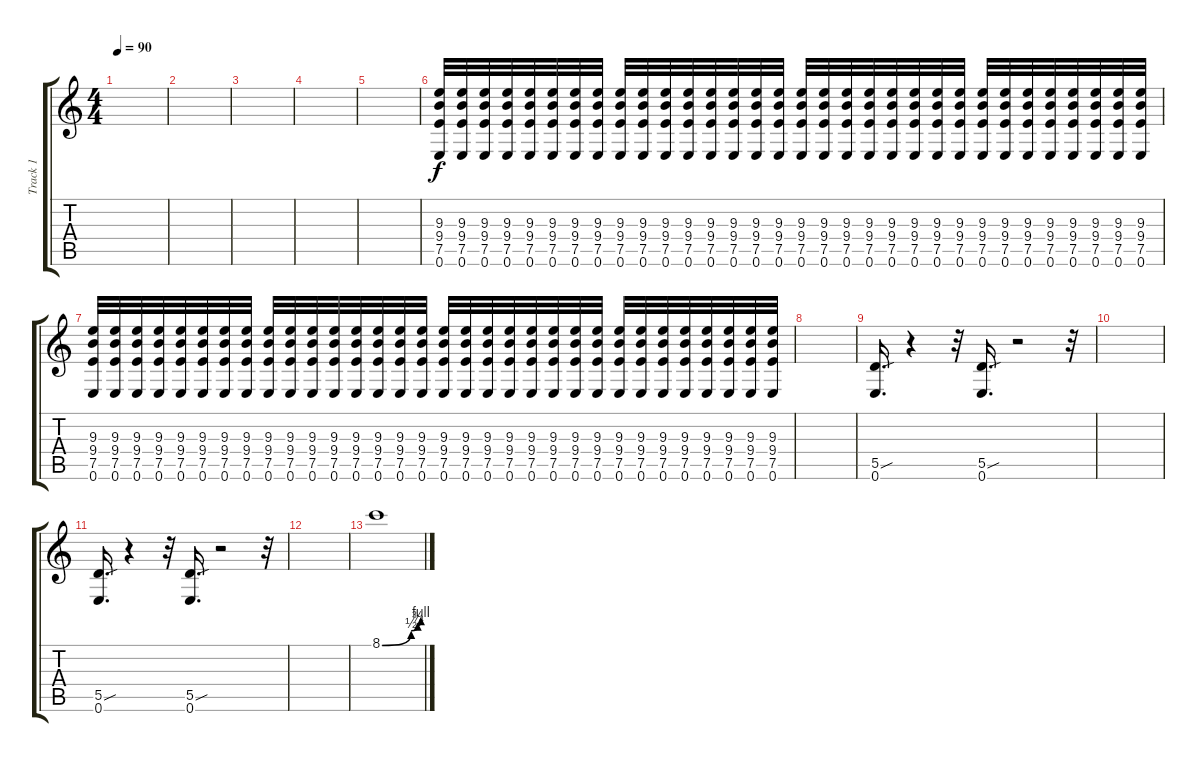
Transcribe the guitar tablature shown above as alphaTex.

\track ("Track 1" "Track 1") {instrument overdrivenguitar}
\staff {score tabs}
\tuning (E4 B3 G3 D3 A2 E2) {hide}
\ts (4 4)
\tempo 90
\clef g2
\ks c
|
|
|
|
|
(9.3 9.4 7.5 0.6).32 (9.3 9.4 7.5 0.6).32 (9.3 9.4 7.5 0.6).32 (9.3 9.4 7.5 0.6).32 (9.3 9.4 7.5 0.6).32 (9.3 9.4 7.5 0.6).32 (9.3 9.4 7.5 0.6).32 (9.3 9.4 7.5 0.6).32 (9.3 9.4 7.5 0.6).32 (9.3 9.4 7.5 0.6).32 (9.3 9.4 7.5 0.6).32 (9.3 9.4 7.5 0.6).32 (9.3 9.4 7.5 0.6).32 (9.3 9.4 7.5 0.6).32 (9.3 9.4 7.5 0.6).32 (9.3 9.4 7.5 0.6).32 (9.3 9.4 7.5 0.6).32 (9.3 9.4 7.5 0.6).32 (9.3 9.4 7.5 0.6).32 (9.3 9.4 7.5 0.6).32 (9.3 9.4 7.5 0.6).32 (9.3 9.4 7.5 0.6).32 (9.3 9.4 7.5 0.6).32 (9.3 9.4 7.5 0.6).32 (9.3 9.4 7.5 0.6).32 (9.3 9.4 7.5 0.6).32 (9.3 9.4 7.5 0.6).32 (9.3 9.4 7.5 0.6).32 (9.3 9.4 7.5 0.6).32 (9.3 9.4 7.5 0.6).32 (9.3 9.4 7.5 0.6).32 (9.3 9.4 7.5 0.6).32 |
(9.3 9.4 7.5 0.6).32 (9.3 9.4 7.5 0.6).32 (9.3 9.4 7.5 0.6).32 (9.3 9.4 7.5 0.6).32 (9.3 9.4 7.5 0.6).32 (9.3 9.4 7.5 0.6).32 (9.3 9.4 7.5 0.6).32 (9.3 9.4 7.5 0.6).32 (9.3 9.4 7.5 0.6).32 (9.3 9.4 7.5 0.6).32 (9.3 9.4 7.5 0.6).32 (9.3 9.4 7.5 0.6).32 (9.3 9.4 7.5 0.6).32 (9.3 9.4 7.5 0.6).32 (9.3 9.4 7.5 0.6).32 (9.3 9.4 7.5 0.6).32 (9.3 9.4 7.5 0.6).32 (9.3 9.4 7.5 0.6).32 (9.3 9.4 7.5 0.6).32 (9.3 9.4 7.5 0.6).32 (9.3 9.4 7.5 0.6).32 (9.3 9.4 7.5 0.6).32 (9.3 9.4 7.5 0.6).32 (9.3 9.4 7.5 0.6).32 (9.3 9.4 7.5 0.6).32 (9.3 9.4 7.5 0.6).32 (9.3 9.4 7.5 0.6).32 (9.3 9.4 7.5 0.6).32 (9.3 9.4 7.5 0.6).32 (9.3 9.4 7.5 0.6).32 (9.3 9.4 7.5 0.6).32 (9.3 9.4 7.5 0.6).32 |
|
(5.5{sou} 0.6).16{d dy f} r.4 r.32 (5.5{sou} 0.6).16{d} r.2 r.32 |
|
(5.5{sou} 0.6).16{d} r.4 r.32 (5.5{sou} 0.6).16{d} r.2 r.32 |
|
8.1{be (custom 0 0 45 2 55 3 60 4)}.1
